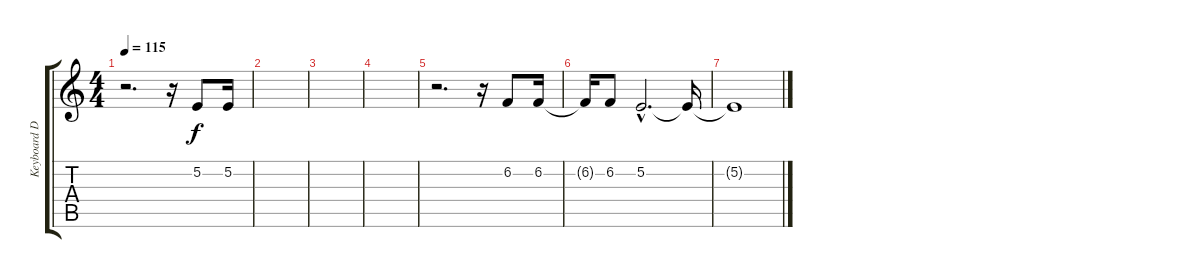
\track ("Keyboard Delay III" "Keyboard D") {instrument fx5brightness}
\staff {score tabs}
\tuning (E4 B3 G3 D3 A2 E2) {hide}
\ts (4 4)
\tempo 115
\clef g2
\ks c
r.2{d dy f} r.16 5.2.8 5.2.16 |
|
|
|
r.2{d} r.16 6.2.8 6.2.16 |
6.2{t}.16 6.2.8 5.2{hac}.2{d} 5.2{t}.16 |
5.2{t}.1
